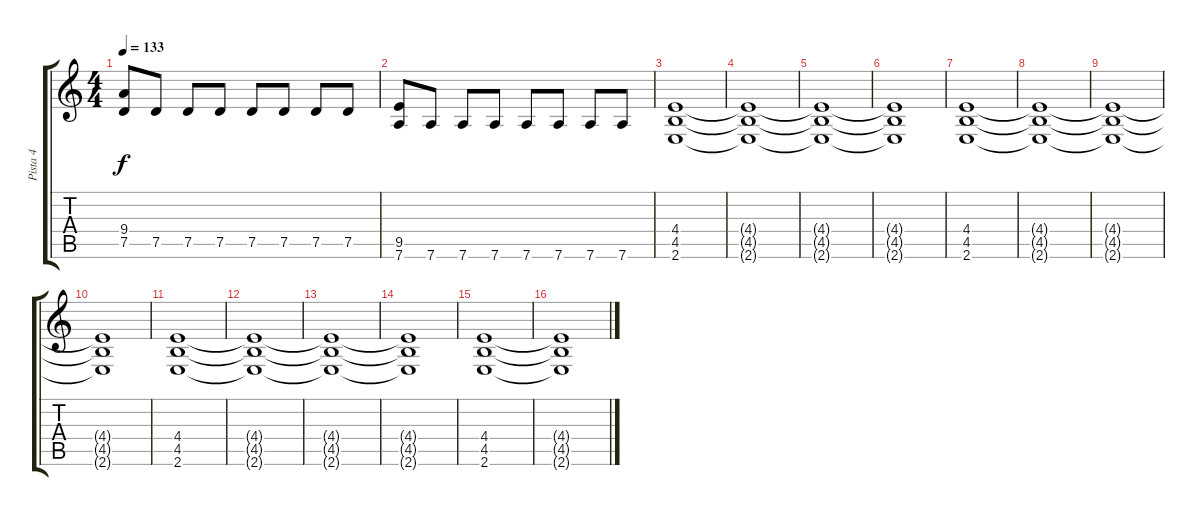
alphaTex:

\track ("Pista 4" "Pista 4") {instrument distortionguitar}
\staff {score tabs}
\tuning (D4 A3 F3 C3 G2 D2) {hide}
\ts (4 4)
\tempo 133
\clef g2
\ks c
(9.4 7.5).8{dy f} 7.5.8 7.5.8 7.5.8 7.5.8 7.5.8 7.5.8 7.5.8 |
(9.5 7.6).8 7.6.8 7.6.8 7.6.8 7.6.8 7.6.8 7.6.8 7.6.8 |
(4.4 4.5 2.6).1{volume 9} |
(4.4{t} 4.5{t} 2.6{t}).1 |
(4.4{t} 4.5{t} 2.6{t}).1 |
(4.4{t} 4.5{t} 2.6{t}).1 |
(4.4 4.5 2.6).1{volume 9} |
(4.4{t} 4.5{t} 2.6{t}).1 |
(4.4{t} 4.5{t} 2.6{t}).1 |
(4.4{t} 4.5{t} 2.6{t}).1 |
(4.4 4.5 2.6).1{volume 9} |
(4.4{t} 4.5{t} 2.6{t}).1 |
(4.4{t} 4.5{t} 2.6{t}).1 |
(4.4{t} 4.5{t} 2.6{t}).1 |
(4.4 4.5 2.6).1{volume 9} |
(4.4{t} 4.5{t} 2.6{t}).1
